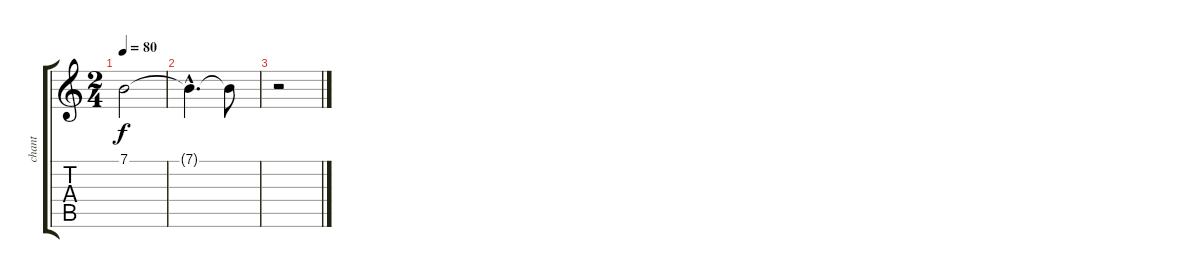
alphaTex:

\track ("chant" "chant") {instrument flute}
\staff {score tabs}
\tuning (E4 B3 G3 D3 A2 E2) {hide}
\ts (2 4)
\tempo 80
\clef g2
\ks c
7.1{t}.2{dy f} |
7.1{hac t}.4{d} 7.1{t}.8 |
r.2
